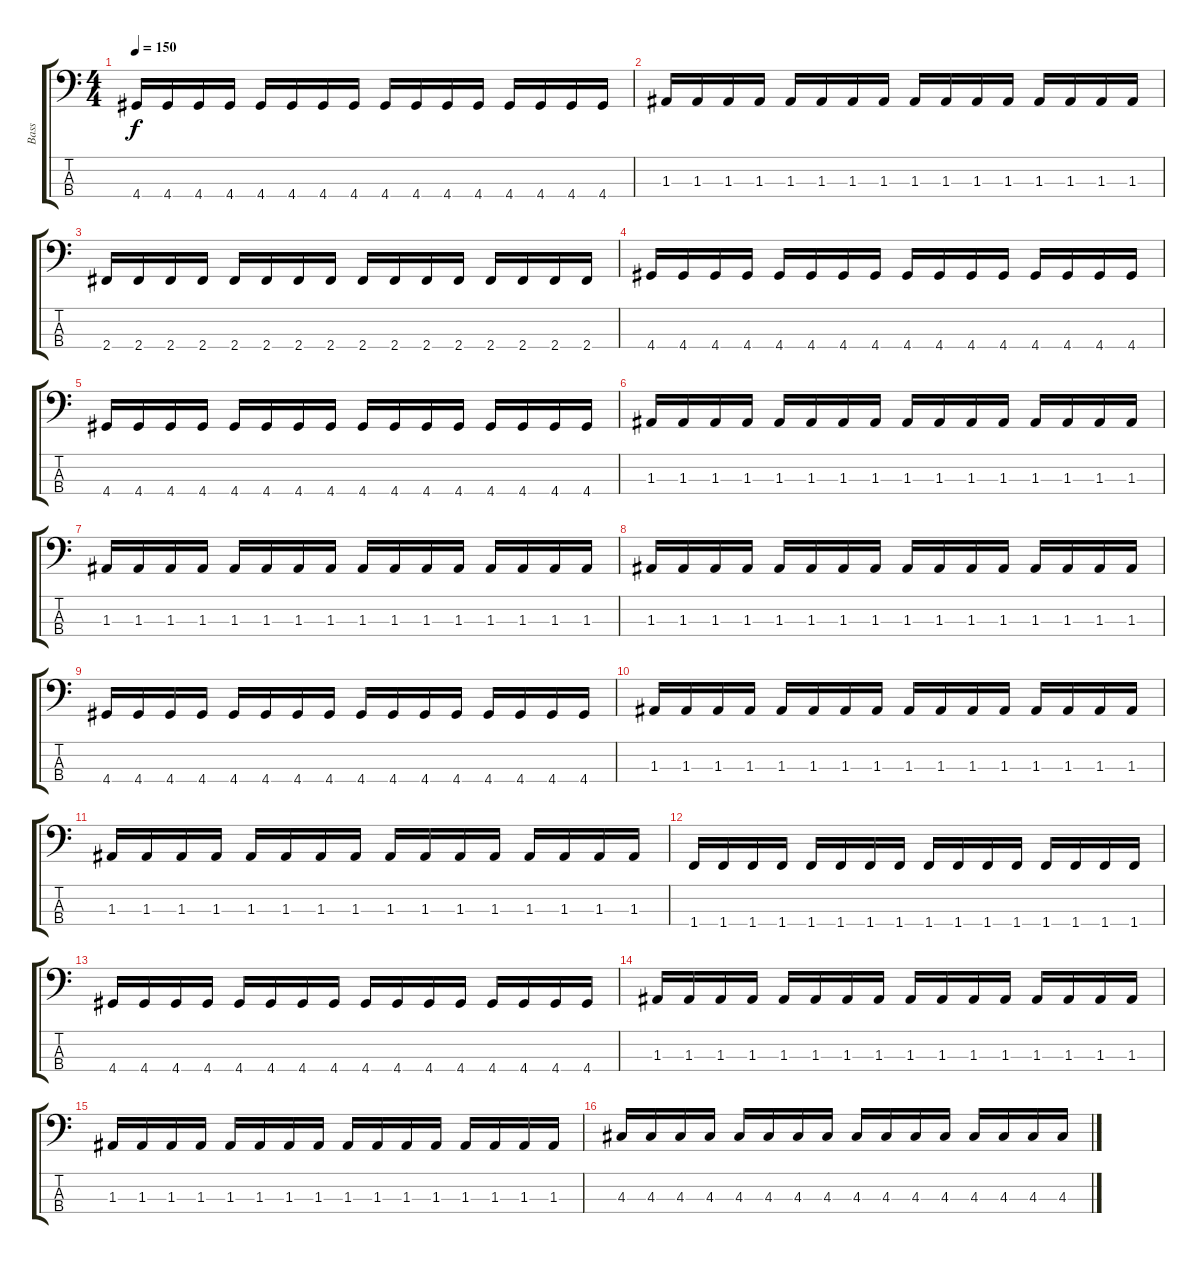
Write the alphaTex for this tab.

\track ("Bass" "Bass") {instrument electricbassfinger}
\staff {score tabs}
\tuning (G2 D2 A1 E1) {hide}
\ts (4 4)
\tempo 150
\clef f4
\ks c
4.4.16{dy f} 4.4.16 4.4.16 4.4.16 4.4.16 4.4.16 4.4.16 4.4.16 4.4.16 4.4.16 4.4.16 4.4.16 4.4.16 4.4.16 4.4.16 4.4.16 |
1.3.16 1.3.16 1.3.16 1.3.16 1.3.16 1.3.16 1.3.16 1.3.16 1.3.16 1.3.16 1.3.16 1.3.16 1.3.16 1.3.16 1.3.16 1.3.16 |
2.4.16 2.4.16 2.4.16 2.4.16 2.4.16 2.4.16 2.4.16 2.4.16 2.4.16 2.4.16 2.4.16 2.4.16 2.4.16 2.4.16 2.4.16 2.4.16 |
4.4.16 4.4.16 4.4.16 4.4.16 4.4.16 4.4.16 4.4.16 4.4.16 4.4.16 4.4.16 4.4.16 4.4.16 4.4.16 4.4.16 4.4.16 4.4.16 |
4.4.16 4.4.16 4.4.16 4.4.16 4.4.16 4.4.16 4.4.16 4.4.16 4.4.16 4.4.16 4.4.16 4.4.16 4.4.16 4.4.16 4.4.16 4.4.16 |
1.3.16 1.3.16 1.3.16 1.3.16 1.3.16 1.3.16 1.3.16 1.3.16 1.3.16 1.3.16 1.3.16 1.3.16 1.3.16 1.3.16 1.3.16 1.3.16 |
1.3.16 1.3.16 1.3.16 1.3.16 1.3.16 1.3.16 1.3.16 1.3.16 1.3.16 1.3.16 1.3.16 1.3.16 1.3.16 1.3.16 1.3.16 1.3.16 |
1.3.16 1.3.16 1.3.16 1.3.16 1.3.16 1.3.16 1.3.16 1.3.16 1.3.16 1.3.16 1.3.16 1.3.16 1.3.16 1.3.16 1.3.16 1.3.16 |
4.4.16 4.4.16 4.4.16 4.4.16 4.4.16 4.4.16 4.4.16 4.4.16 4.4.16 4.4.16 4.4.16 4.4.16 4.4.16 4.4.16 4.4.16 4.4.16 |
1.3.16 1.3.16 1.3.16 1.3.16 1.3.16 1.3.16 1.3.16 1.3.16 1.3.16 1.3.16 1.3.16 1.3.16 1.3.16 1.3.16 1.3.16 1.3.16 |
1.3.16 1.3.16 1.3.16 1.3.16 1.3.16 1.3.16 1.3.16 1.3.16 1.3.16 1.3.16 1.3.16 1.3.16 1.3.16 1.3.16 1.3.16 1.3.16 |
1.4.16 1.4.16 1.4.16 1.4.16 1.4.16 1.4.16 1.4.16 1.4.16 1.4.16 1.4.16 1.4.16 1.4.16 1.4.16 1.4.16 1.4.16 1.4.16 |
4.4.16 4.4.16 4.4.16 4.4.16 4.4.16 4.4.16 4.4.16 4.4.16 4.4.16 4.4.16 4.4.16 4.4.16 4.4.16 4.4.16 4.4.16 4.4.16 |
1.3.16 1.3.16 1.3.16 1.3.16 1.3.16 1.3.16 1.3.16 1.3.16 1.3.16 1.3.16 1.3.16 1.3.16 1.3.16 1.3.16 1.3.16 1.3.16 |
1.3.16 1.3.16 1.3.16 1.3.16 1.3.16 1.3.16 1.3.16 1.3.16 1.3.16 1.3.16 1.3.16 1.3.16 1.3.16 1.3.16 1.3.16 1.3.16 |
4.3.16 4.3.16 4.3.16 4.3.16 4.3.16 4.3.16 4.3.16 4.3.16 4.3.16 4.3.16 4.3.16 4.3.16 4.3.16 4.3.16 4.3.16 4.3.16
